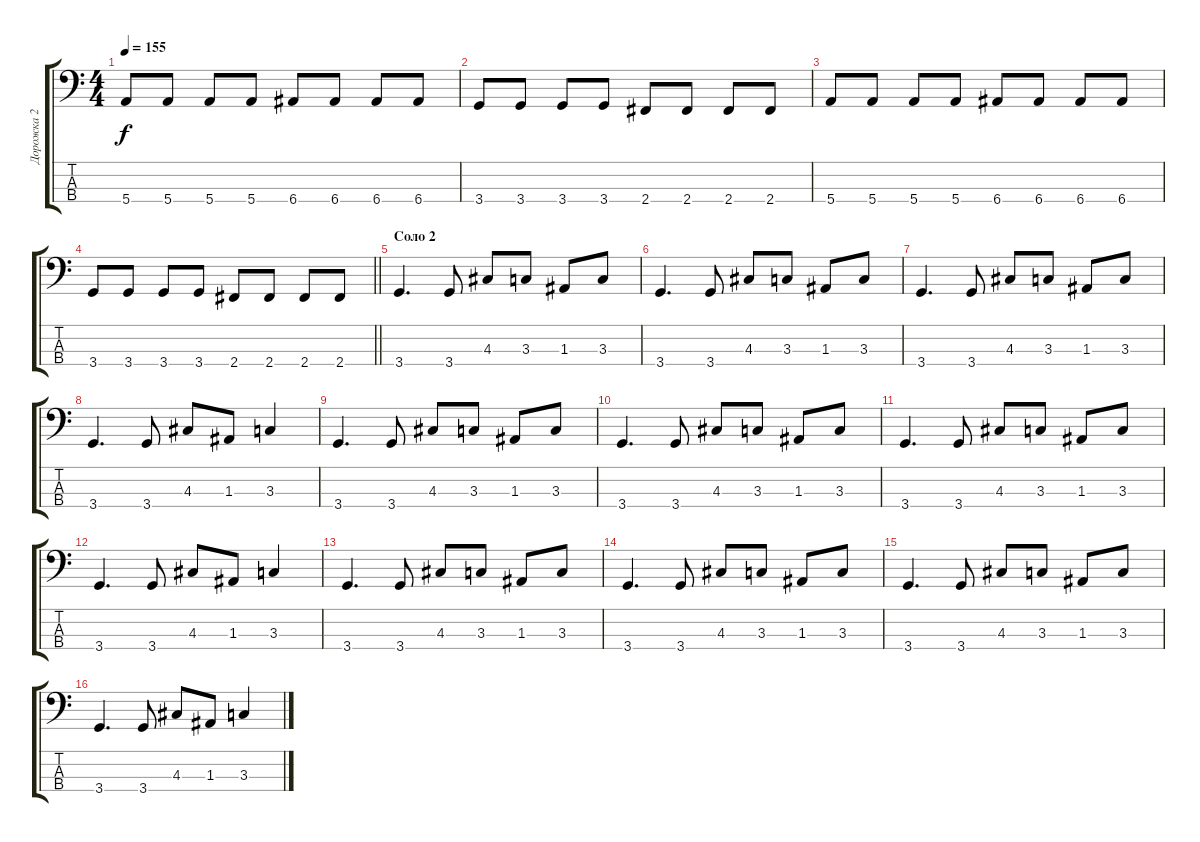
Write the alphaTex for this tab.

\track ("Дорожка 2" "Дорожка 2") {instrument electricbasspick}
\staff {score tabs}
\tuning (G2 D2 A1 E1) {hide}
\ts (4 4)
\tempo 155
\clef f4
\ks c
5.4.8{dy f} 5.4.8 5.4.8 5.4.8 6.4.8 6.4.8 6.4.8 6.4.8 |
3.4.8 3.4.8 3.4.8 3.4.8 2.4.8 2.4.8 2.4.8 2.4.8 |
5.4.8 5.4.8 5.4.8 5.4.8 6.4.8 6.4.8 6.4.8 6.4.8 |
\barLineRight lightlight
3.4.8 3.4.8 3.4.8 3.4.8 2.4.8 2.4.8 2.4.8 2.4.8 |
\section ("" "Соло 2")
3.4.4{d} 3.4.8 4.3.8 3.3.8 1.3.8 3.3.8 |
3.4.4{d} 3.4.8 4.3.8 3.3.8 1.3.8 3.3.8 |
3.4.4{d} 3.4.8 4.3.8 3.3.8 1.3.8 3.3.8 |
3.4.4{d} 3.4.8 4.3.8 1.3.8 3.3.4 |
3.4.4{d} 3.4.8 4.3.8 3.3.8 1.3.8 3.3.8 |
3.4.4{d} 3.4.8 4.3.8 3.3.8 1.3.8 3.3.8 |
3.4.4{d} 3.4.8 4.3.8 3.3.8 1.3.8 3.3.8 |
3.4.4{d} 3.4.8 4.3.8 1.3.8 3.3.4 |
3.4.4{d} 3.4.8 4.3.8 3.3.8 1.3.8 3.3.8 |
3.4.4{d} 3.4.8 4.3.8 3.3.8 1.3.8 3.3.8 |
3.4.4{d} 3.4.8 4.3.8 3.3.8 1.3.8 3.3.8 |
3.4.4{d} 3.4.8 4.3.8 1.3.8 3.3.4
